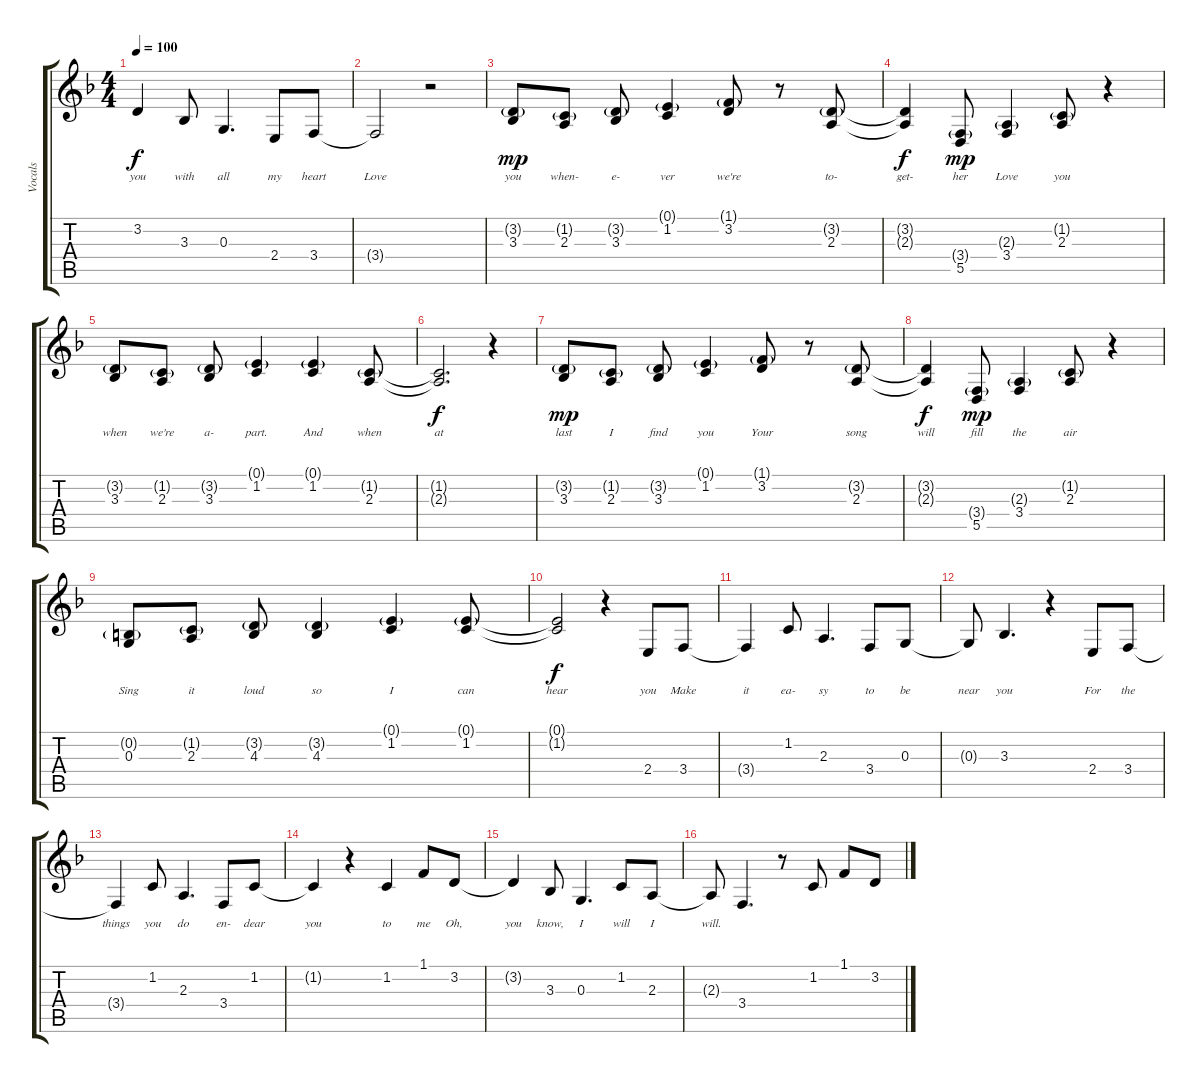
\track ("Vocals" "Vocals") {instrument tenorsax}
\staff {score tabs}
\tuning (E4 B3 G3 D3 A2 E2) {hide}
\ts (4 4)
\tempo 100
\clef g2
\ks f
3.2{t}.4{lyrics (0 "you") lyrics (1 "") lyrics (2 "") lyrics (3 "") lyrics (4 "") dy f} 3.3.8{lyrics (0 "with") lyrics (1 "") lyrics (2 "") lyrics (3 "") lyrics (4 "")} 0.3.4{d lyrics (0 "all") lyrics (1 "") lyrics (2 "") lyrics (3 "") lyrics (4 "")} 2.4.8{lyrics (0 "my") lyrics (1 "") lyrics (2 "") lyrics (3 "") lyrics (4 "")} 3.4.8{lyrics (0 "heart") lyrics (1 "") lyrics (2 "") lyrics (3 "") lyrics (4 "")} |
3.4{t}.2{lyrics (0 "Love") lyrics (1 "") lyrics (2 "") lyrics (3 "") lyrics (4 "")} r.2 |
(3.2{g} 3.3).8{lyrics (0 "you") lyrics (1 "") lyrics (2 "") lyrics (3 "") lyrics (4 "") dy mp} (1.2{g} 2.3).8{lyrics (0 "when-") lyrics (1 "") lyrics (2 "") lyrics (3 "") lyrics (4 "")} (3.2{g} 3.3).8{lyrics (0 "e-") lyrics (1 "") lyrics (2 "") lyrics (3 "") lyrics (4 "")} (0.1{g} 1.2).4{lyrics (0 "ver") lyrics (1 "") lyrics (2 "") lyrics (3 "") lyrics (4 "")} (1.1{g} 3.2).8{lyrics (0 "we're") lyrics (1 "") lyrics (2 "") lyrics (3 "") lyrics (4 "")} r.8 (3.2{g} 2.3).8{lyrics (0 "to-") lyrics (1 "") lyrics (2 "") lyrics (3 "") lyrics (4 "")} |
(3.2{t} 2.3{t}).4{lyrics (0 "get-") lyrics (1 "") lyrics (2 "") lyrics (3 "") lyrics (4 "") dy f} (3.4{g} 5.5).8{lyrics (0 "her") lyrics (1 "") lyrics (2 "") lyrics (3 "") lyrics (4 "") dy mp} (2.3{g} 3.4).4{lyrics (0 "Love") lyrics (1 "") lyrics (2 "") lyrics (3 "") lyrics (4 "")} (1.2{g} 2.3).8{lyrics (0 "you") lyrics (1 "") lyrics (2 "") lyrics (3 "") lyrics (4 "")} r.4 |
(3.2{g} 3.3).8{lyrics (0 "when") lyrics (1 "") lyrics (2 "") lyrics (3 "") lyrics (4 "")} (1.2{g} 2.3).8{lyrics (0 "we're") lyrics (1 "") lyrics (2 "") lyrics (3 "") lyrics (4 "")} (3.2{g} 3.3).8{lyrics (0 "a-") lyrics (1 "") lyrics (2 "") lyrics (3 "") lyrics (4 "")} (0.1{g} 1.2).4{lyrics (0 "part.") lyrics (1 "") lyrics (2 "") lyrics (3 "") lyrics (4 "")} (0.1{g} 1.2).4{lyrics (0 "And") lyrics (1 "") lyrics (2 "") lyrics (3 "") lyrics (4 "")} (1.2{g} 2.3).8{lyrics (0 "when") lyrics (1 "") lyrics (2 "") lyrics (3 "") lyrics (4 "")} |
(1.2{t} 2.3{t}).2{d lyrics (0 "at") lyrics (1 "") lyrics (2 "") lyrics (3 "") lyrics (4 "") dy f} r.4 |
(3.2{g} 3.3).8{lyrics (0 "last") lyrics (1 "") lyrics (2 "") lyrics (3 "") lyrics (4 "") dy mp} (1.2{g} 2.3).8{lyrics (0 "I") lyrics (1 "") lyrics (2 "") lyrics (3 "") lyrics (4 "")} (3.2{g} 3.3).8{lyrics (0 "find") lyrics (1 "") lyrics (2 "") lyrics (3 "") lyrics (4 "")} (0.1{g} 1.2).4{lyrics (0 "you") lyrics (1 "") lyrics (2 "") lyrics (3 "") lyrics (4 "")} (1.1{g} 3.2).8{lyrics (0 "Your") lyrics (1 "") lyrics (2 "") lyrics (3 "") lyrics (4 "")} r.8 (3.2{g} 2.3).8{lyrics (0 "song") lyrics (1 "") lyrics (2 "") lyrics (3 "") lyrics (4 "")} |
(3.2{t} 2.3{t}).4{lyrics (0 "will") lyrics (1 "") lyrics (2 "") lyrics (3 "") lyrics (4 "") dy f} (3.4{g} 5.5).8{lyrics (0 "fill") lyrics (1 "") lyrics (2 "") lyrics (3 "") lyrics (4 "") dy mp} (2.3{g} 3.4).4{lyrics (0 "the") lyrics (1 "") lyrics (2 "") lyrics (3 "") lyrics (4 "")} (1.2{g} 2.3).8{lyrics (0 "air") lyrics (1 "") lyrics (2 "") lyrics (3 "") lyrics (4 "")} r.4 |
(0.2{g} 0.3).8{lyrics (0 "Sing") lyrics (1 "") lyrics (2 "") lyrics (3 "") lyrics (4 "")} (1.2{g} 2.3).8{lyrics (0 "it") lyrics (1 "") lyrics (2 "") lyrics (3 "") lyrics (4 "")} (3.2{g} 4.3).8{lyrics (0 "loud") lyrics (1 "") lyrics (2 "") lyrics (3 "") lyrics (4 "")} (3.2{g} 4.3).4{lyrics (0 "so") lyrics (1 "") lyrics (2 "") lyrics (3 "") lyrics (4 "")} (0.1{g} 1.2).4{lyrics (0 "I") lyrics (1 "") lyrics (2 "") lyrics (3 "") lyrics (4 "")} (0.1{g} 1.2).8{lyrics (0 "can") lyrics (1 "") lyrics (2 "") lyrics (3 "") lyrics (4 "")} |
(0.1{t} 1.2{t}).2{lyrics (0 "hear") lyrics (1 "") lyrics (2 "") lyrics (3 "") lyrics (4 "") dy f} r.4 2.4.8{lyrics (0 "you") lyrics (1 "") lyrics (2 "") lyrics (3 "") lyrics (4 "")} 3.4.8{lyrics (0 "Make") lyrics (1 "") lyrics (2 "") lyrics (3 "") lyrics (4 "")} |
3.4{t}.4{lyrics (0 "it") lyrics (1 "") lyrics (2 "") lyrics (3 "") lyrics (4 "")} 1.2.8{lyrics (0 "ea-") lyrics (1 "") lyrics (2 "") lyrics (3 "") lyrics (4 "")} 2.3.4{d lyrics (0 "sy") lyrics (1 "") lyrics (2 "") lyrics (3 "") lyrics (4 "")} 3.4.8{lyrics (0 "to") lyrics (1 "") lyrics (2 "") lyrics (3 "") lyrics (4 "")} 0.3.8{lyrics (0 "be") lyrics (1 "") lyrics (2 "") lyrics (3 "") lyrics (4 "")} |
0.3{t}.8{lyrics (0 "near") lyrics (1 "") lyrics (2 "") lyrics (3 "") lyrics (4 "")} 3.3.4{d lyrics (0 "you") lyrics (1 "") lyrics (2 "") lyrics (3 "") lyrics (4 "")} r.4 2.4.8{lyrics (0 "For") lyrics (1 "") lyrics (2 "") lyrics (3 "") lyrics (4 "")} 3.4.8{lyrics (0 "the") lyrics (1 "") lyrics (2 "") lyrics (3 "") lyrics (4 "")} |
3.4{t}.4{lyrics (0 "things") lyrics (1 "") lyrics (2 "") lyrics (3 "") lyrics (4 "")} 1.2.8{lyrics (0 "you") lyrics (1 "") lyrics (2 "") lyrics (3 "") lyrics (4 "")} 2.3.4{d lyrics (0 "do") lyrics (1 "") lyrics (2 "") lyrics (3 "") lyrics (4 "")} 3.4.8{lyrics (0 "en-") lyrics (1 "") lyrics (2 "") lyrics (3 "") lyrics (4 "")} 1.2.8{lyrics (0 "dear") lyrics (1 "") lyrics (2 "") lyrics (3 "") lyrics (4 "")} |
1.2{t}.4{lyrics (0 "you") lyrics (1 "") lyrics (2 "") lyrics (3 "") lyrics (4 "")} r.4 1.2.4{lyrics (0 "to") lyrics (1 "") lyrics (2 "") lyrics (3 "") lyrics (4 "")} 1.1.8{lyrics (0 "me") lyrics (1 "") lyrics (2 "") lyrics (3 "") lyrics (4 "")} 3.2.8{lyrics (0 "Oh,") lyrics (1 "") lyrics (2 "") lyrics (3 "") lyrics (4 "")} |
3.2{t}.4{lyrics (0 "you") lyrics (1 "") lyrics (2 "") lyrics (3 "") lyrics (4 "")} 3.3.8{lyrics (0 "know,") lyrics (1 "") lyrics (2 "") lyrics (3 "") lyrics (4 "")} 0.3.4{d lyrics (0 "I") lyrics (1 "") lyrics (2 "") lyrics (3 "") lyrics (4 "")} 1.2.8{lyrics (0 "will") lyrics (1 "") lyrics (2 "") lyrics (3 "") lyrics (4 "")} 2.3.8{lyrics (0 "I") lyrics (1 "") lyrics (2 "") lyrics (3 "") lyrics (4 "")} |
2.3{t}.8{lyrics (0 "will.") lyrics (1 "") lyrics (2 "") lyrics (3 "") lyrics (4 "")} 3.4.4{d} r.8 1.2.8 1.1.8 3.2.8
